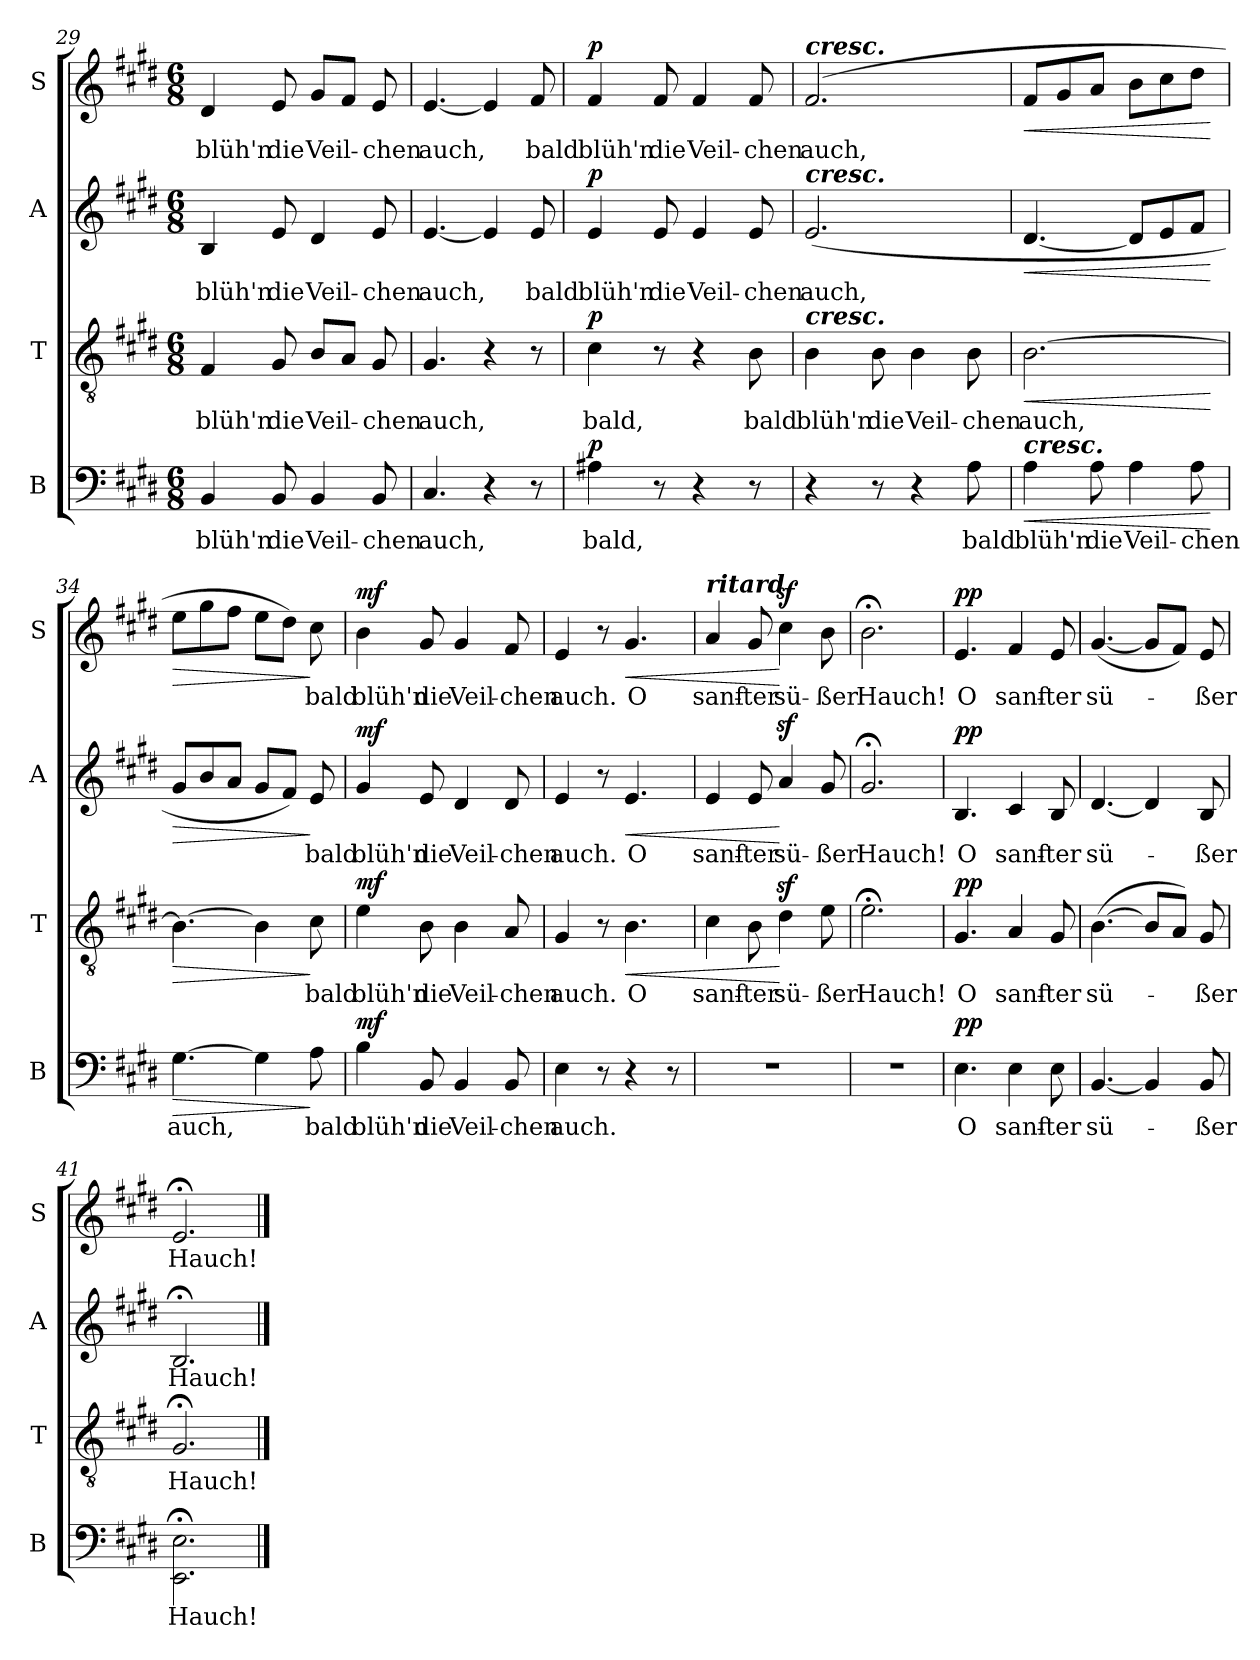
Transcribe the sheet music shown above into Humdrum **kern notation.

**kern	**text	**dynam	**kern	**text	**dynam	**kern	**text	**dynam	**kern	**text	**dynam
*part4	*part4	*part4	*part3	*part3	*part3	*part2	*part2	*part2	*part1	*part1	*part1
*staff4	*staff4	*staff4	*staff3	*staff3	*staff3	*staff2	*staff2	*staff2	*staff1	*staff1	*staff1
*I"B	*	*	*I"T	*	*	*I"A	*	*	*I"S	*	*
*I'B	*	*	*I'T	*	*	*I'A	*	*	*I'S	*	*
!!LO:LB:g=z
*clefF4	*	*	*clefGv2	*	*	*clefG2	*	*	*clefG2	*	*
*k[f#c#g#d#]	*	*	*k[f#c#g#d#]	*	*	*k[f#c#g#d#]	*	*	*k[f#c#g#d#]	*	*
*E:	*	*	*E:	*	*	*E:	*	*	*E:	*	*
*M6/8	*	*	*M6/8	*	*	*M6/8	*	*	*M6/8	*	*
=29	=29	=29	=29	=29	=29	=29	=29	=29	=29	=29	=29
4BB/	blüh'n	.	4F#/	blüh'n	.	4B/	blüh'n	.	4d#/	blüh'n	.
8BB/	die	.	8G#/	die	.	8e/	die	.	8e/	die	.
4BB/	Veil-	.	8B/L	Veil-	.	4d#/	Veil-	.	8g#/L	Veil-	.
.	.	.	8A/J	.	.	.	.	.	8f#/J	.	.
8BB/	-chen	.	8G#/	-chen	.	8e/	-chen	.	8e/	chen	.
=30	=30	=30	=30	=30	=30	=30	=30	=30	=30	=30	=30
4.C#/	auch,	.	4.G#/	auch,	.	[4.e/	auch,	.	[4.e/	auch,	.
4r	.	.	4r	.	.	4e/]	.	.	4e/]	.	.
8r	.	.	8r	.	.	8e/	bald	.	8f#/	bald	.
=31	=31	=31	=31	=31	=31	=31	=31	=31	=31	=31	=31
!	!	!LO:DY:a	!	!	!LO:DY:a	!	!	!LO:DY:a	!	!	!LO:DY:a
4A#X\	bald,	p	4c#\	bald,	p	4e/	blüh'n	p	4f#/	blüh'n	p
8r	.	.	8r	.	.	8e/	die	.	8f#/	die	.
4r	.	.	4r	.	.	4e/	Veil-	.	4f#/	Veil-	.
8r	.	.	8B\	bald	.	8e/	-chen	.	8f#/	-chen	.
=32	=32	=32	=32	=32	=32	=32	=32	=32	=32	=32	=32
!	!	!	!	!	!	!	!	!	!LO:TX:a:Bi:t=cresc.	!	!
!	!	!	!	!	!	!LO:TX:a:Bi:t=cresc.	!	!	!	!	!
!	!	!	!LO:TX:a:Bi:t=cresc.	!	!	!	!	!	!	!	!
4r	.	.	4B\	blüh'n	.	(2.e/	auch,	.	(>2.f#/	auch,	.
8r	.	.	8B\	die	.	.	.	.	.	.	.
4r	.	.	4B\	Veil-	.	.	.	.	.	.	.
8A\	bald	.	8B\	-chen	.	.	.	.	.	.	.
=33	=33	=33	=33	=33	=33	=33	=33	=33	=33	=33	=33
!LO:TX:a:Bi:t=cresc.	!	!	!	!	!	!	!	!	!	!	!
!	!	!LO:HP:b	!	!	!LO:HP:b	!	!	!LO:HP:b	!	!	!LO:HP:b
4A\	blüh'n	<	[2.B\	auch,	<	[4.d#/	.	<	8f#/L	.	<
.	.	.	.	.	.	.	.	.	8g#/	.	.
8A\	die	.	.	.	.	.	.	.	8a/J	.	.
4A\	Veil-	.	.	.	.	8d#/L]	.	.	8b\L	.	.
.	.	.	.	.	.	8e/	.	.	8cc#\	.	.
8A\	-chen	.	.	.	.	8f#/J	.	.	8dd#\J	.	.
.	.	[	.	.	[	.	.	[	.	.	[
!!LO:LB:g=z
=34	=34	=34	=34	=34	=34	=34	=34	=34	=34	=34	=34
!	!	!LO:HP:b	!	!	!LO:HP:b	!	!	!LO:HP:b	!	!	!LO:HP:b
[4.G#\	auch,	>	4.B\_	.	>	8g#/L	.	>	8ee\L	.	>
.	.	.	.	.	.	8b/	.	.	8gg#\	.	.
.	.	.	.	.	.	8a/J	.	.	8ff#\J	.	.
4G#\]	.	.	4B\]	.	.	8g#/L	.	.	8ee\L	.	.
.	.	.	.	.	.	8f#/J)	.	.	8dd#\J)	.	.
8A\	bald	]	8c#\	bald	]	8e/	bald	]	8cc#\	bald	]
=35	=35	=35	=35	=35	=35	=35	=35	=35	=35	=35	=35
!	!	!LO:DY:a	!	!	!LO:DY:a	!	!	!LO:DY:a	!	!	!LO:DY:a
4B\	blüh'n	mf	4e\	blüh'n	mf	4g#/	blüh'n	mf	4b\	blüh'n	mf
8BB/	die	.	8B\	die	.	8e/	die	.	8g#/	die	.
4BB/	Veil-	.	4B\	Veil-	.	4d#/	Veil-	.	4g#/	Veil-	.
8BB/	-chen	.	8A/	-chen	.	8d#/	-chen	.	8f#/	-chen	.
!!LO:PB:g=z
=36	=36	=36	=36	=36	=36	=36	=36	=36	=36	=36	=36
4E\	auch.	.	4G#/	auch.	.	4e/	auch.	.	4e/	auch.	.
8r	.	.	8r	.	.	8r	.	.	8r	.	.
!	!	!	!	!	!LO:HP:b	!	!	!LO:HP:b	!	!	!LO:HP:b
4r	.	.	4.B\	O	<	4.e/	O	<	4.g#/	O	<
8r	.	.	.	.	.	.	.	.	.	.	.
=37	=37	=37	=37	=37	=37	=37	=37	=37	=37	=37	=37
!	!	!	!	!	!	!	!	!	!LO:TX:a:Bi:t=ritard.	!	!
2.r	.	.	4c#\	sanf-	.	4e/	sanf-	.	4a/	sanf-	.
.	.	.	8B\	-ter	.	8e/	-ter	.	8g#/	-ter	.
.	.	.	4d#z>\	sü-	[	4az>/	sü-	[	4cc#z>\	sü-	[
.	.	.	8e\	-ßer	.	8g#/	-ßer	.	8b\	-ßer	.
=38	=38	=38	=38	=38	=38	=38	=38	=38	=38	=38	=38
2.r	.	.	2.e;<\	Hauch!	.	2.g#;</	Hauch!	.	2.b;<\	Hauch!	.
=39	=39	=39	=39	=39	=39	=39	=39	=39	=39	=39	=39
!	!	!LO:DY:a	!	!	!LO:DY:a	!	!	!LO:DY:a	!	!	!LO:DY:a
4.E\	O	pp	4.G#/	O	pp	4.B/	O	pp	4.e/	O	pp
4E\	sanf-	.	4A/	sanf-	.	4c#/	sanf-	.	4f#/	sanf-	.
8E\	-ter	.	8G#/	-ter	.	8B/	-ter	.	8e/	-ter	.
=40	=40	=40	=40	=40	=40	=40	=40	=40	=40	=40	=40
[4.BB/	sü-	.	(>[4.B\	sü-	.	[4.d#/	sü-	.	([4.g#/	sü-	.
4BB/]	.	.	8B/L]	.	.	4d#/]	.	.	8g#/L]	.	.
.	.	.	8A/J)	.	.	.	.	.	8f#/J)	.	.
8BB/	-ßer	.	8G#/	-ßer	.	8B/	ßer	.	8e/	-ßer	.
=41	=41	=41	=41	=41	=41	=41	=41	=41	=41	=41	=41
2.EE\;< 2.E\;<	Hauch!	.	2.G#;</	Hauch!	.	2.B;</	-Hauch!	.	2.e;</	Hauch!	.
==	==	==	==	==	==	==	==	==	==	==	==
*-	*-	*-	*-	*-	*-	*-	*-	*-	*-	*-	*-
